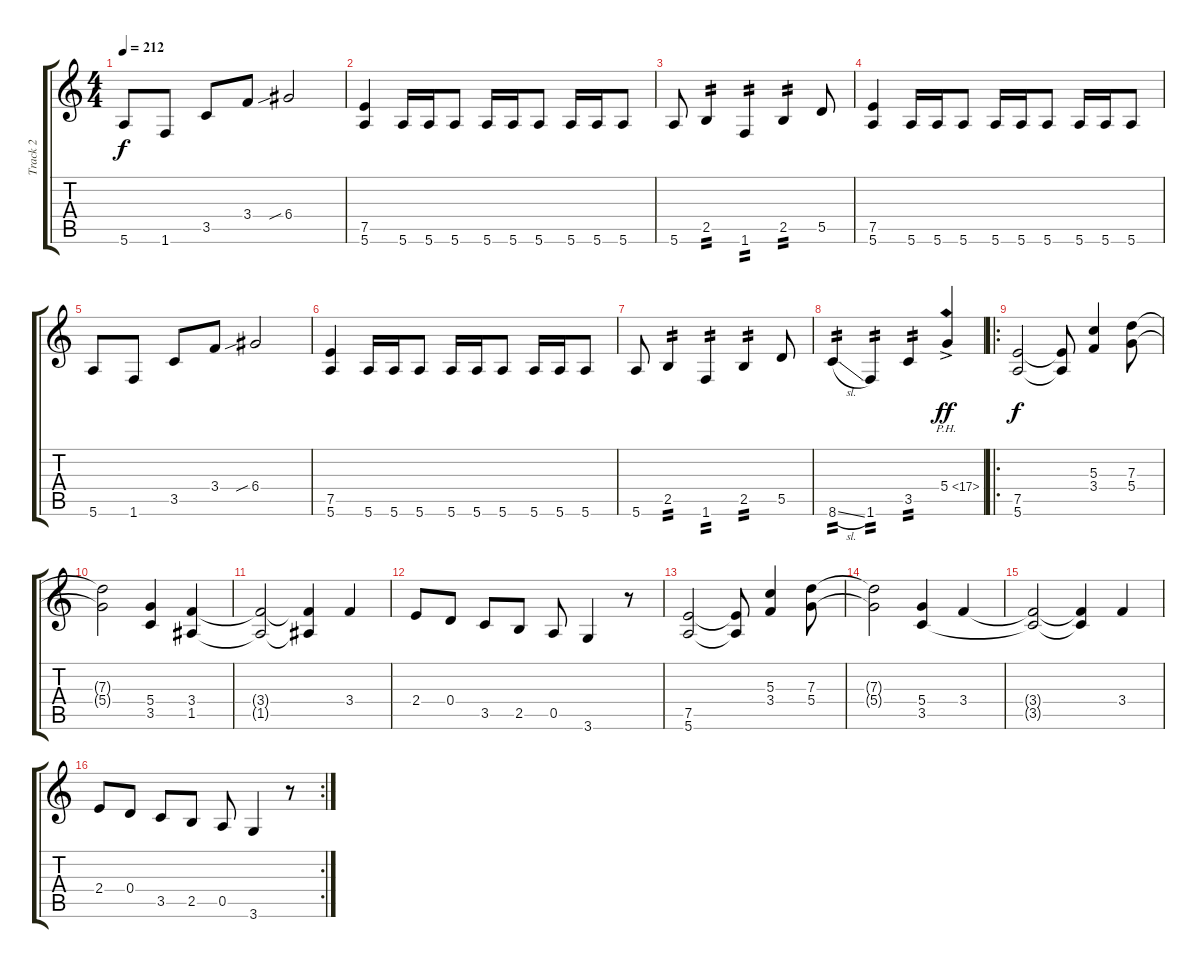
\track ("Track 2" "Track 2") {instrument distortionguitar}
\staff {score tabs}
\tuning (E4 B3 G3 D3 A2 E2) {hide}
\ts (4 4)
\tempo 212
\clef g2
\ks c
5.6.8{dy f} 1.6.8 3.5.8 3.4.8 6.4{sib}.2 |
(7.5 5.6).4 5.6.16 5.6.16 5.6.8 5.6.16 5.6.16 5.6.8 5.6.16 5.6.16 5.6.8 |
5.6.8 2.5.4{tp 2} 1.6.4{tp 2} 2.5.4{tp 2} 5.5.8 |
(7.5 5.6).4 5.6.16 5.6.16 5.6.8 5.6.16 5.6.16 5.6.8 5.6.16 5.6.16 5.6.8 |
5.6.8 1.6.8 3.5.8 3.4.8 6.4{sib}.2 |
(7.5 5.6).4 5.6.16 5.6.16 5.6.8 5.6.16 5.6.16 5.6.8 5.6.16 5.6.16 5.6.8 |
5.6.8 2.5.4{tp 2} 1.6.4{tp 2} 2.5.4{tp 2} 5.5.8 |
8.6{sl}.4{tp 2} 1.6.4{tp 2} 3.5.4{tp 2} 5.4{ph 12 ac}.4{dy ff} |
\ro
(7.5 5.6).2{dy f} (7.5{t} 5.6{t}).8 (5.3 3.4).4 (7.3 5.4).8 |
(7.3{t} 5.4{t}).2 (5.4 3.5).4 (3.4 1.5).4 |
(3.4{t} 1.5{t}).2 (3.4{t} 1.5{t}).4 3.4.4 |
2.4.8 0.4.8 3.5.8 2.5.8 0.5.8 3.6.4 r.8 |
(7.5 5.6).2 (7.5{t} 5.6{t}).8 (5.3 3.4).4 (7.3 5.4).8 |
(7.3{t} 5.4{t}).2 (5.4 3.5).4 3.4.4 |
(3.4{t} 3.5{t}).2 (3.4{t} 3.5{t}).4 3.4.4 |
\rc 2
2.4.8 0.4.8 3.5.8 2.5.8 0.5.8 3.6.4 r.8
